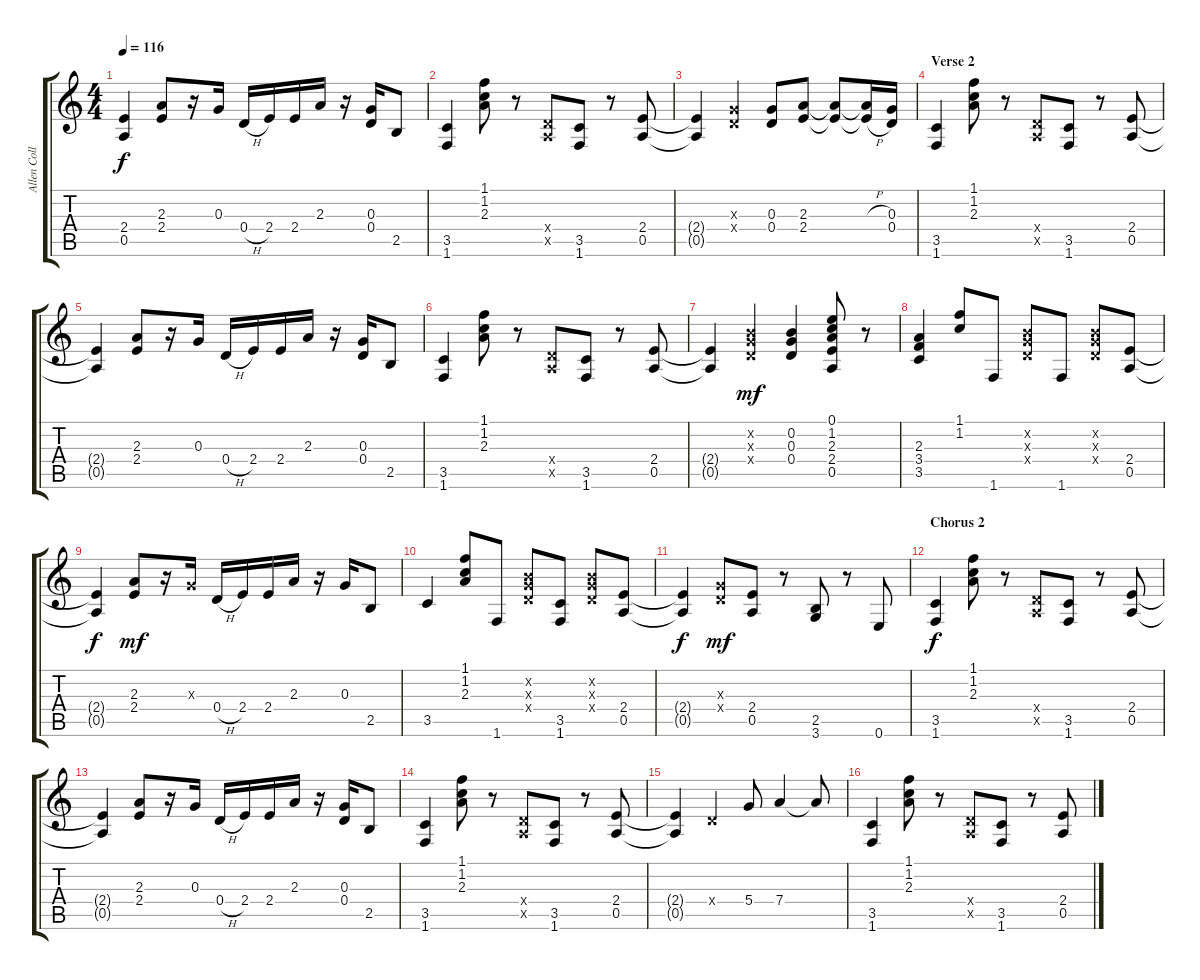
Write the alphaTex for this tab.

\track ("Allen Collins" "Allen Coll") {instrument overdrivenguitar}
\staff {score tabs}
\tuning (E4 B3 G3 D3 A2 E2) {hide}
\ts (4 4)
\tempo 116
\clef g2
\ks c
(2.4{t} 0.5{t}).4{dy f} (2.3 2.4).8 r.16 0.3.16 0.4{h}.16 2.4.16 2.4.16 2.3.16 r.16 (0.3 0.4).16 2.5.8 |
(3.5 1.6).4 (1.1 1.2 2.3).8 r.8 (0.4{x} 0.5{x}).8 (3.5 1.6).8 r.8 (2.4 0.5).8 |
(2.4{t} 0.5{t}).4 (0.3{x} 0.4{x}).4 (0.3 0.4).8 (2.3 2.4).8 (2.3{t} 2.4{t}).8 (2.3{h t} 2.4{h t}).16 (0.3 0.4).16 |
\section ("" "Verse 2")
(3.5 1.6).4 (1.1 1.2 2.3).8 r.8 (0.4{x} 0.5{x}).8 (3.5 1.6).8 r.8 (2.4 0.5).8 |
(2.4{t} 0.5{t}).4 (2.3 2.4).8 r.16 0.3.16 0.4{h}.16 2.4.16 2.4.16 2.3.16 r.16 (0.3 0.4).16 2.5.8 |
(3.5 1.6).4 (1.1 1.2 2.3).8 r.8 (0.4{x} 0.5{x}).8 (3.5 1.6).8 r.8 (2.4 0.5).8 |
(2.4{t} 0.5{t}).4 (0.2{x} 0.3{x} 0.4{x}).4{dy mf} (0.2 0.3 0.4).4 (0.1 1.2 2.3 2.4 0.5).8 r.8 |
(2.3 3.4 3.5).4 (1.1 1.2).8 1.6.8 (0.2{x} 0.3{x} 0.4{x}).8 1.6.8 (0.2{x} 0.3{x} 0.4{x}).8 (2.4 0.5).8 |
(2.4{t} 0.5{t}).4{dy f} (2.3 2.4).8{dy mf} r.16 0.3{x}.16 0.4{h}.16 2.4.16 2.4.16 2.3.16 r.16 0.3.16 2.5.8 |
3.5.4 (1.1 1.2 2.3).8 1.6.8 (0.2{x} 0.3{x} 0.4{x}).8 (3.5 1.6).8 (0.2{x} 0.3{x} 0.4{x}).8 (2.4 0.5).8 |
(2.4{t} 0.5{t}).4{dy f} (0.3{x} 0.4{x}).8{dy mf} (2.4 0.5).8 r.8 (2.5 3.6).8 r.8 0.6.8 |
\section ("" "Chorus 2")
(3.5 1.6).4{dy f} (1.1 1.2 2.3).8 r.8 (0.4{x} 0.5{x}).8 (3.5 1.6).8 r.8 (2.4 0.5).8 |
(2.4{t} 0.5{t}).4 (2.3 2.4).8 r.16 0.3.16 0.4{h}.16 2.4.16 2.4.16 2.3.16 r.16 (0.3 0.4).16 2.5.8 |
(3.5 1.6).4 (1.1 1.2 2.3).8 r.8 (0.4{x} 0.5{x}).8 (3.5 1.6).8 r.8 (2.4 0.5).8 |
(2.4{t} 0.5{t}).4 0.4{x}.4 5.4.8 7.4.4 7.4{t}.8 |
(3.5 1.6).4 (1.1 1.2 2.3).8 r.8 (0.4{x} 0.5{x}).8 (3.5 1.6).8 r.8 (2.4 0.5).8
